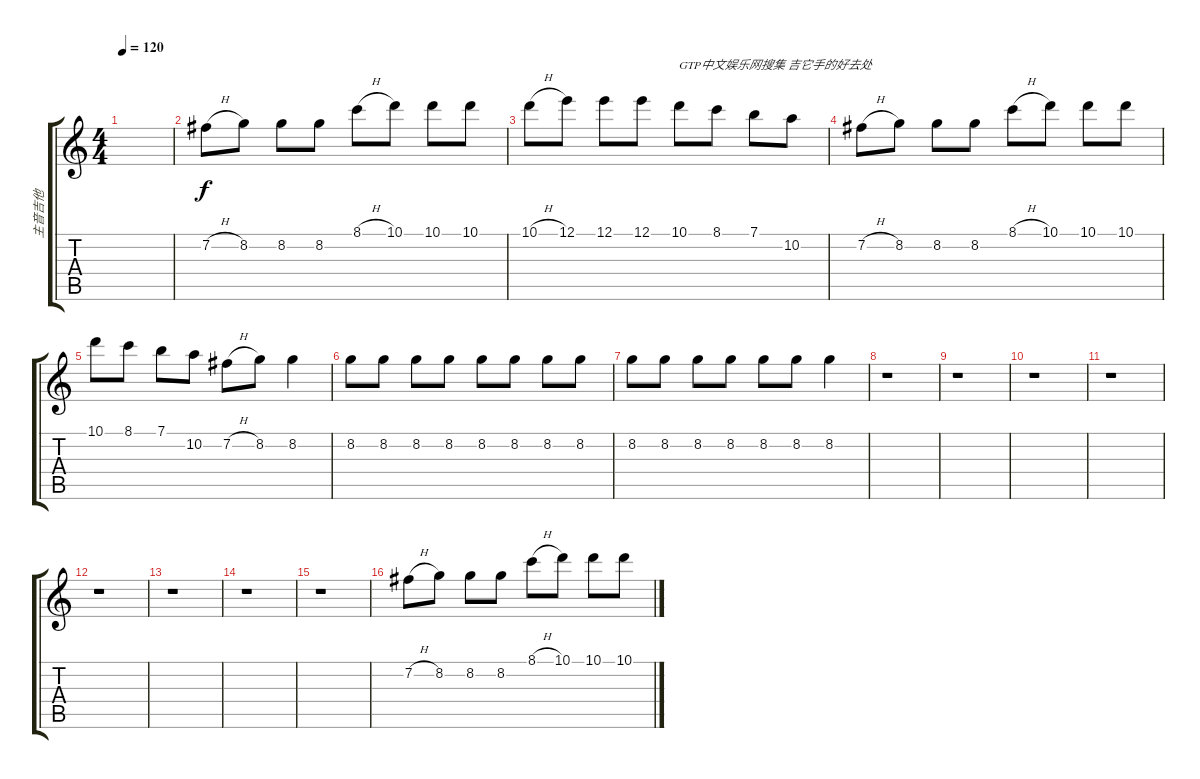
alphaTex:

\track ("主音吉他" "主音吉他") {instrument distortionguitar}
\staff {score tabs}
\tuning (E4 B3 G3 D3 A2 E2) {hide}
\ts (4 4)
\tempo 120
\clef g2
\ks c
|
7.2{h}.8 8.2.8 8.2.8 8.2.8 8.1{h}.8 10.1.8 10.1.8 10.1.8 |
10.1{h}.8 12.1.8 12.1.8 12.1.8 10.1.8{txt "GTP中文娱乐网搜集 吉它手的好去处"} 8.1.8 7.1.8 10.2.8 |
7.2{h}.8 8.2.8 8.2.8 8.2.8 8.1{h}.8 10.1.8 10.1.8 10.1.8 |
10.1.8 8.1.8 7.1.8 10.2.8 7.2{h}.8 8.2.8 8.2.4 |
8.2.8 8.2.8 8.2.8 8.2.8 8.2.8 8.2.8 8.2.8 8.2.8 |
8.2.8 8.2.8 8.2.8 8.2.8 8.2.8 8.2.8 8.2.4 |
r.1 |
r.1 |
r.1 |
r.1 |
r.1 |
r.1 |
r.1 |
r.1 |
7.2{h}.8 8.2.8 8.2.8 8.2.8 8.1{h}.8 10.1.8 10.1.8 10.1.8
